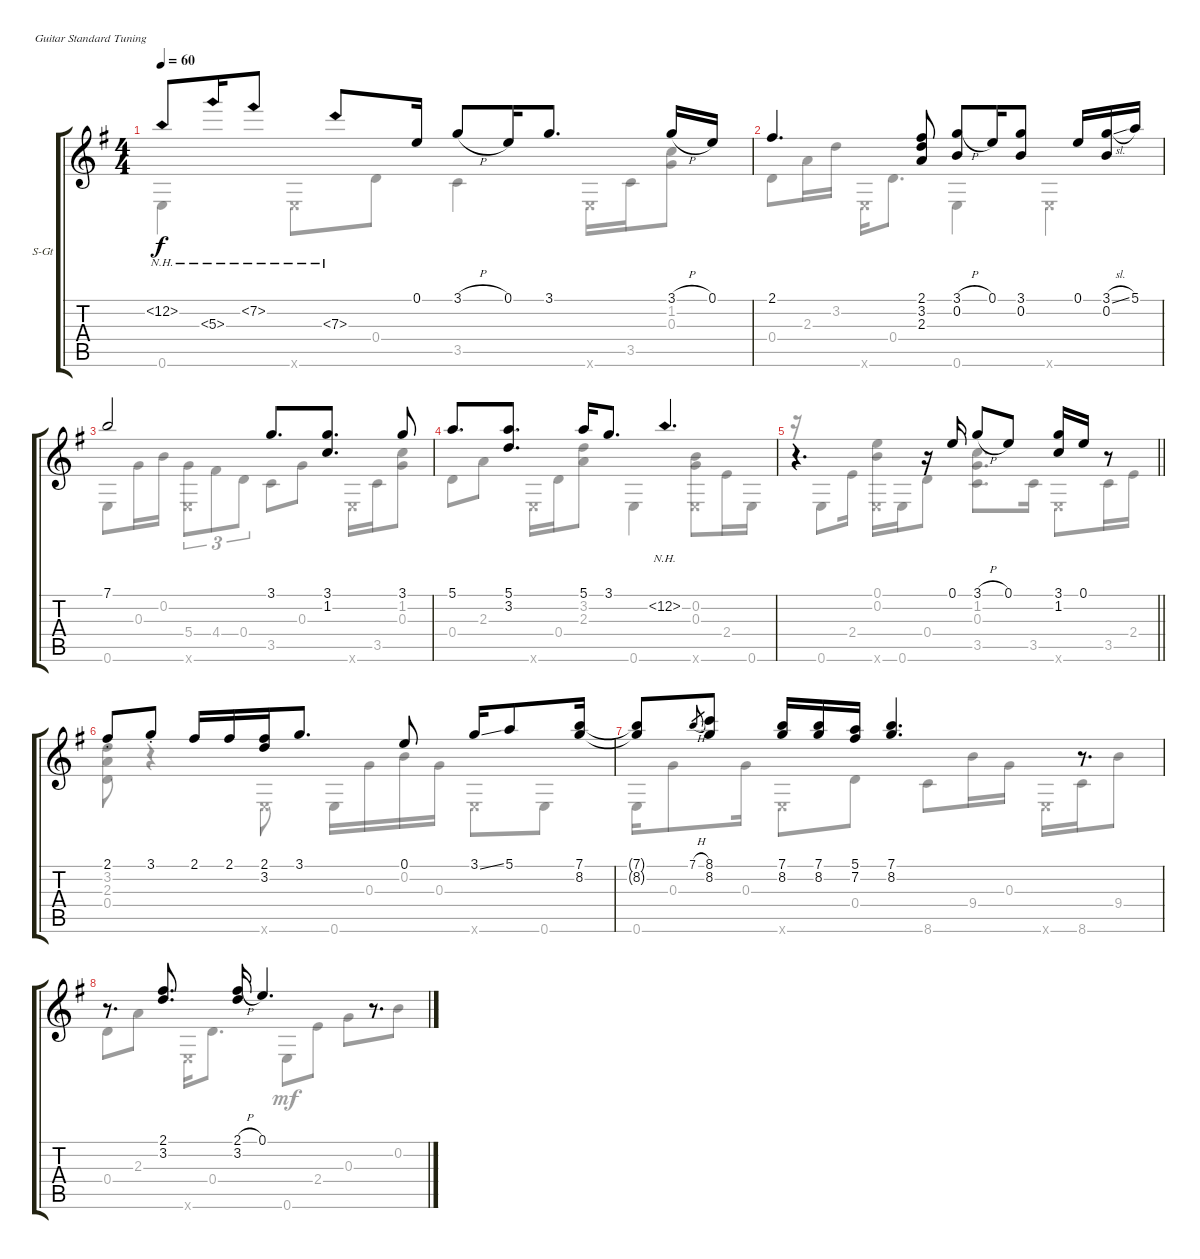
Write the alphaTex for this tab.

\defaultSystemsLayout 4
\bracketExtendMode groupsimilarinstruments
\firstSystemTrackNameOrientation horizontal
\otherSystemsTrackNameOrientation horizontal
\track ("Steel Guitar" "S-Gt") {instrument acousticguitarsteel}
\staff {score tabs}
\tuning (E4 B3 G3 D3 A2 E2)
\voice
\ts (4 4)
\tempo 60
\clef g2
\scale
0.405795
\ks g
12.2{nh t}.8{dy f} 5.3{nh}.16 7.2{nh}.8 7.3{nh}.8 0.1.16 3.1{h}.8 0.1.16 3.1.8{d} 3.1{h}.16 0.1.16 |
\scale
0.538879 2.1.4{d} (2.1 2.3 3.2).8 (3.1{h} 0.2).8 0.1.16 (3.1 0.2).8 0.1.16 (3.1{sl} 0.2).16 5.1.16 |
\scale
0.461139 7.1.2 3.1.8{d} (3.1 1.2).8{d} 3.1.8 |
\scale
0.517439 5.1.8{d} (5.1 3.2).8{d} 5.1.16 3.1.8{d} 12.2{nh}.4{d} |
\scale
0.482488
\barLineRight lightlight
r.4{d} r.16 0.1.16 3.1{h}.8 0.1.8 (3.1 1.2).16 0.1.16 r.8 |
\scale
0.468754 2.1{st}.8 3.1{st}.8 2.1.16 2.1.16 (2.1 3.2).16 3.1.8{d} 0.1.8 3.1{ss}.16 5.1.8 (7.1 8.2).16 |
\scale
0.531369 (7.1{t} 8.2{t}).8 7.1{h}.8{gr} (8.1 8.2).8 (7.1 8.2).16 (8.2 7.1).16 (5.1 7.2).16 (7.1 8.2).4{d} r.8{d} |
\scale
0.565417 r.8{d} (2.1 3.2).8{d} (2.1{h} 3.2).16 0.1.4{d} r.8{d}
\voice
\clef g2
\ottava regular
\simile none
\scale
0.405795
\ks g
0.6.4{dy f} 0.6{x}.8 0.4.8 3.5.4 0.6{x}.16 3.5.16 (0.3 1.2).8 |
\scale
0.538879 0.4.8 2.3.16 3.2.16 0.6{x}.16 0.4.8{d} 0.6.4 0.6{x}.4 |
\scale
0.461139 0.6.8 0.3.16 0.2.16 (0.6{x} 5.4).8{tu (3 2)} 4.4.8{tu (3 2)} 0.4.8{tu (3 2)} 3.5.8 0.3.8 0.6{x}.16 3.5.16 (0.3 1.2).8 |
\scale
0.517439 0.4.8 2.3.8 0.6{x}.16 0.4.16 (2.3 3.2).8 0.6.4 (0.2 0.3 0.6{x}).8 2.4.16 0.6.16 |
\scale
0.482488
\barLineRight lightlight
r.16 0.6.8 2.4.16 (0.1 0.2 0.6{x}).16 0.6.16 0.4.8 (3.5 0.3 1.2).8{d} 3.5.16 0.6{x}.8 3.5.16 2.4.16 |
\scale
0.468754 (0.4{st} 2.3{st} 3.2{st}).8 r.4 0.6{x}.8 0.6.16 0.3.16 0.2.16 0.3.16 0.6{x}.8 0.6.8 |
\scale
0.531369 0.6.16 0.3.8 0.3.16 0.6{x}.8 0.4.8 8.6.8 9.4.16 0.3.16 0.6{x}.16 8.6.16 9.4.8 |
\scale
0.565417 0.4.8 2.3.8 0.6{x}.16 0.4.8{d} 0.6.8{dy mf} 2.4.8 0.3.8 0.2.8
